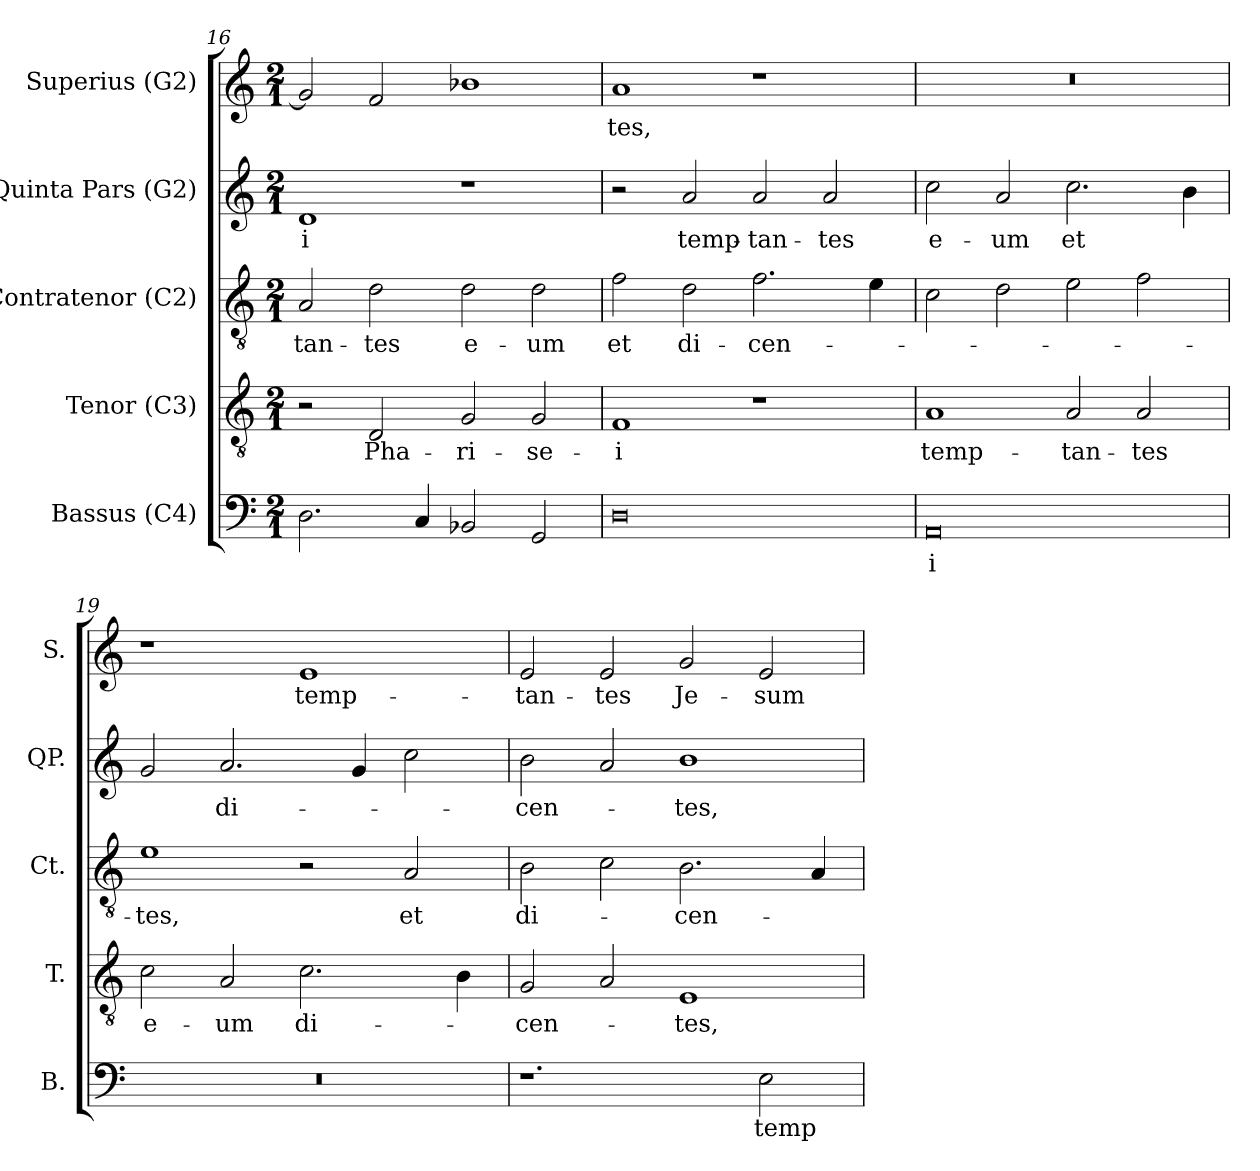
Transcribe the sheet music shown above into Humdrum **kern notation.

**kern	**text	**kern	**text	**kern	**text	**kern	**text	**kern	**text
*part5	*part5	*part4	*part4	*part3	*part3	*part2	*part2	*part1	*part1
*staff5	*staff5	*staff4	*staff4	*staff3	*staff3	*staff2	*staff2	*staff1	*staff1
*I"Bassus (C4)	*	*I"Tenor (C3)	*	*I"Contratenor (C2)	*	*I"Quinta Pars (G2)	*	*I"Superius (G2)	*
*I'B.	*	*I'T.	*	*I'Ct.	*	*I'QP.	*	*I'S.	*
*clefF4	*	*clefGv2	*	*clefGv2	*	*clefG2	*	*clefG2	*
*	*	*ITrd7c12	*	*ITrd7c12	*	*ITrd7c12	*	*	*
*k[]	*	*k[]	*	*k[]	*	*k[]	*	*k[]	*
*C:	*	*C:	*	*C:	*	*C:	*	*C:	*
*M2/1	*	*M2/1	*	*M2/1	*	*M2/1	*	*M2/1	*
=16	=16	=16	=16	=16	=16	=16	=16	=16	=16
!	!	!	!	!	!LO:LY:b:color=#000000	!	!	!	!
!	!	!	!	!	!	!	!LO:LY:b:color=#000000	!	!
2.Di\	.	2r	.	2AAi/	-tan-	1Di	-i	2gi/]	.
!	!	!	!LO:LY:b:color=#000000	!	!	!	!	!	!
!	!	!	!	!	!LO:LY:b:color=#000000	!	!	!	!
.	.	2DDi/	Pha-	2Di\	-tes	.	.	2fi/	.
4Ci/	.	.	.	.	.	.	.	.	.
!	!	!	!LO:LY:b:color=#000000	!	!	!	!	!	!
!	!	!	!	!	!LO:LY:b:color=#000000	!	!	!	!
2BB-Xi/	.	2GGi/	-ri-	2Di\	e-	1r	.	1b-i	.
!	!	!	!LO:LY:b:color=#000000	!	!	!	!	!	!
!	!	!	!	!	!LO:LY:b:color=#000000	!	!	!	!
2GGi/	.	2GGi/	-se-	2Di\	-um	.	.	.	.
!!LO:LB:g=z
=17	=17	=17	=17	=17	=17	=17	=17	=17	=17
!	!	!	!LO:LY:b:color=#000000	!	!	!	!	!	!
!	!	!	!	!	!LO:LY:b:color=#000000	!	!	!	!
!	!	!	!	!	!	!	!	!	!LO:LY:b:color=#000000
0Di	.	1FFi	-i	2Fi\	et	2r	.	1ai	-tes,
!	!	!	!	!	!LO:LY:b:color=#000000	!	!	!	!
!	!	!	!	!	!	!	!LO:LY:b:color=#000000	!	!
.	.	.	.	2Di\	di-	2Ai/	temp-	.	.
!	!	!	!	!	!LO:LY:b:color=#000000	!	!	!	!
!	!	!	!	!	!	!	!LO:LY:b:color=#000000	!	!
.	.	1r	.	2.Fi\	-cen-	2Ai/	-tan-	1r	.
!	!	!	!	!	!	!	!LO:LY:b:color=#000000	!	!
.	.	.	.	.	.	2Ai/	-tes	.	.
.	.	.	.	4Ei\	.	.	.	.	.
=18	=18	=18	=18	=18	=18	=18	=18	=18	=18
!	!LO:LY:b:color=#000000	!	!	!	!	!	!	!	!
!	!	!	!LO:LY:b:color=#000000	!	!	!	!	!	!
!	!	!	!	!	!	!	!LO:LY:b:color=#000000	!LO:N:vis=1	!
0AAi	-i	1AAi	temp-	2Ci\	.	2ci\	e-	0r	.
!	!	!	!	!	!	!	!LO:LY:b:color=#000000	!	!
.	.	.	.	2Di\	.	2Ai/	-um	.	.
!	!	!	!LO:LY:b:color=#000000	!	!	!	!	!	!
!	!	!	!	!	!	!	!LO:LY:b:color=#000000	!	!
.	.	2AAi/	-tan-	2Ei\	.	2.ci\	et	.	.
!	!	!	!LO:LY:b:color=#000000	!	!	!	!	!	!
.	.	2AAi/	-tes	2Fi\	.	.	.	.	.
.	.	.	.	.	.	4Bi\	.	.	.
=19	=19	=19	=19	=19	=19	=19	=19	=19	=19
!LO:N:vis=1	!	!	!	!	!	!	!	!	!
!	!	!	!LO:LY:b:color=#000000	!	!	!	!	!	!
!	!	!	!	!	!LO:LY:b:color=#000000	!	!	!	!
0r	.	2Ci\	e-	1Ei	-tes,	2Gi/	.	1r	.
!	!	!	!LO:LY:b:color=#000000	!	!	!	!	!	!
!	!	!	!	!	!	!	!LO:LY:b:color=#000000	!	!
.	.	2AAi/	-um	.	.	2.Ai/	di-	.	.
!	!	!	!LO:LY:b:color=#000000	!	!	!	!	!	!
!	!	!	!	!	!	!	!	!	!LO:LY:b:color=#000000
.	.	2.Ci\	di-	2r	.	.	.	1ei	temp-
.	.	.	.	.	.	4Gi/	.	.	.
!	!	!	!	!	!LO:LY:b:color=#000000	!	!	!	!
.	.	.	.	2AAi/	et	2ci\	.	.	.
.	.	4BBi\	.	.	.	.	.	.	.
=20	=20	=20	=20	=20	=20	=20	=20	=20	=20
!	!	!	!LO:LY:b:color=#000000	!	!	!	!	!	!
!	!	!	!	!	!LO:LY:b:color=#000000	!	!	!	!
!	!	!	!	!	!	!	!LO:LY:b:color=#000000	!	!
!	!	!	!	!	!	!	!	!	!LO:LY:b:color=#000000
1.r	.	2GGi/	-cen-	2BBi\	di-	2Bi\	-cen-	2ei/	-tan-
!	!	!	!	!	!	!	!	!	!LO:LY:b:color=#000000
.	.	2AAi/	.	2Ci\	.	2Ai/	.	2ei/	-tes
!	!	!	!LO:LY:b:color=#000000	!	!	!	!	!	!
!	!	!	!	!	!LO:LY:b:color=#000000	!	!	!	!
!	!	!	!	!	!	!	!LO:LY:b:color=#000000	!	!
!	!	!	!	!	!	!	!	!	!LO:LY:b:color=#000000
.	.	1EEi	-tes,	2.BBi\	-cen-	1Bi	-tes,	2gi/	Je-
!	!LO:LY:b:color=#000000	!	!	!	!	!	!	!	!
!	!	!	!	!	!	!	!	!	!LO:LY:b:color=#000000
2Ei\	temp-	.	.	.	.	.	.	2ei/	-sum
.	.	.	.	4AAi/	.	.	.	.	.
=	=	=	=	=	=	=	=	=	=
*-	*-	*-	*-	*-	*-	*-	*-	*-	*-
